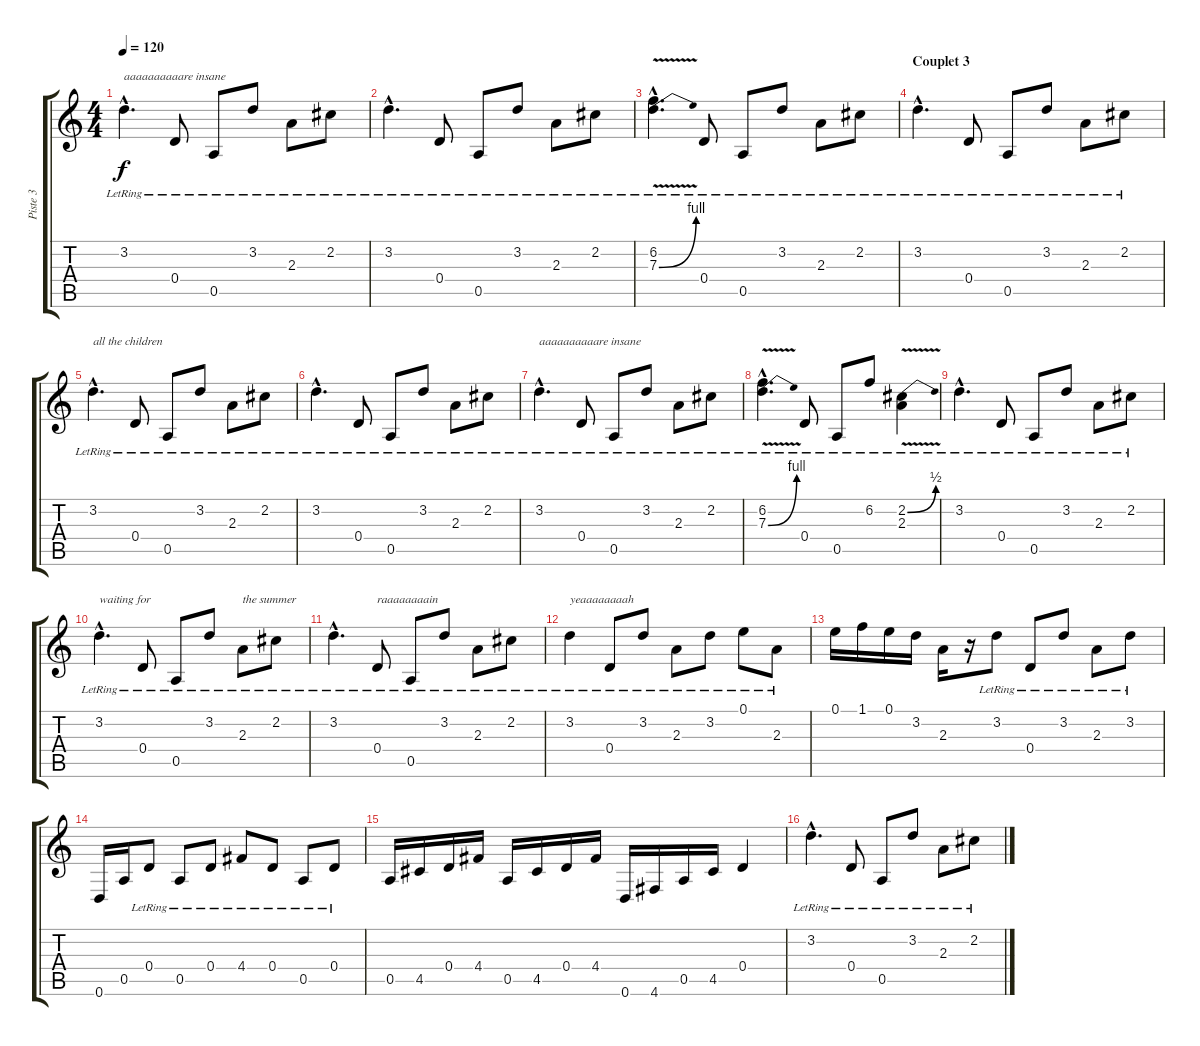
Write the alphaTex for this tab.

\track ("Piste 3" "Piste 3") {instrument electricguitarjazz}
\staff {score tabs}
\tuning (E4 B3 G3 D3 A2 D2) {hide}
\ts (4 4)
\tempo 120
\clef g2
\ks c
3.2{hac lr}.4{d txt "aaaaaaaaaare insane" dy f} 0.4{lr}.8 0.5{lr}.8 3.2{lr}.8 2.3{lr}.8 2.2{lr}.8 |
3.2{hac lr}.4{d} 0.4{lr}.8 0.5{lr}.8 3.2{lr}.8 2.3{lr}.8 2.2{lr}.8 |
(6.2{v hac lr} 7.3{be (bend 0 0 60 4) v hac}).4{d} 0.4{lr}.8 0.5{lr}.8 3.2{lr}.8 2.3{lr}.8 2.2{lr}.8 |
\section ("" "Couplet 3")
3.2{hac lr}.4{d} 0.4{lr}.8 0.5{lr}.8 3.2{lr}.8 2.3{lr}.8 2.2{lr}.8 |
3.2{hac lr}.4{d txt "all the children"} 0.4{lr}.8 0.5{lr}.8 3.2{lr}.8 2.3{lr}.8 2.2{lr}.8 |
3.2{hac lr}.4{d} 0.4{lr}.8 0.5{lr}.8 3.2{lr}.8 2.3{lr}.8 2.2{lr}.8 |
3.2{hac lr}.4{d txt "aaaaaaaaaare insane"} 0.4{lr}.8 0.5{lr}.8 3.2{lr}.8 2.3{lr}.8 2.2{lr}.8 |
(6.2{v hac lr} 7.3{be (bend 0 0 60 4) v hac}).4{d} 0.4{lr}.8 0.5{lr}.8 6.2{lr}.8 (2.2{be (bend 0 0 60 2) v} 2.3{v lr}).4 |
3.2{hac lr}.4{d} 0.4{lr}.8 0.5{lr}.8 3.2{lr}.8 2.3{lr}.8 2.2{lr}.8 |
3.2{hac lr}.4{d txt "waiting for"} 0.4{lr}.8 0.5{lr}.8 3.2{lr}.8 2.3{lr}.8{txt "the summer"} 2.2{lr}.8 |
3.2{hac lr}.4{d} 0.4{lr}.8{txt "raaaaaaaain"} 0.5{lr}.8 3.2{lr}.8 2.3{lr}.8 2.2{lr}.8 |
3.2{lr}.4{txt "yeaaaaaaaah"} 0.4{lr}.8 3.2{lr}.8 2.3{lr}.8 3.2{lr}.8 0.1{lr}.8 2.3{lr}.8 |
0.1.16 1.1.16 0.1.16 3.2.16 2.3.16 r.16 3.2{lr}.8 0.4{lr}.8 3.2{lr}.8 2.3{lr}.8 3.2{lr}.8 |
0.6.16 0.5.16 0.4{lr}.8 0.5{lr}.8 0.4{lr}.8 4.4{lr}.8 0.4{lr}.8 0.5{lr}.8 0.4{lr}.8 |
0.5.16 4.5.16 0.4.16 4.4.16 0.5.16 4.5.16 0.4.16 4.4.16 0.6.16 4.6.16 0.5.16 4.5.16 0.4.4 |
3.2{hac lr}.4{d} 0.4{lr}.8 0.5{lr}.8 3.2{lr}.8 2.3{lr}.8 2.2{lr}.8
